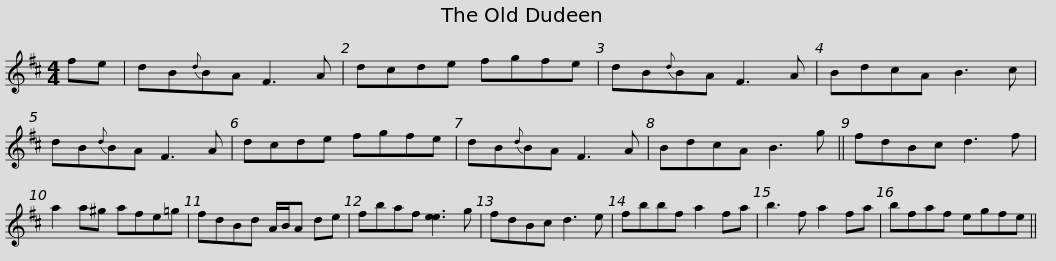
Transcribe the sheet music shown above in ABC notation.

X:1
L:1/8
M:4/4
I:linebreak $
K:Bmin
V:1 treble
V:1
 fe | dB{d}BA F3 A | dcde fgfe | dB{d}BA F3 A | BdcA B3 c | %5
 dB{d}BA F3 A |$ dcde fgfe | dB{d}BA F3 A | BdcA B3 g || fdBc d3 f | %10
 a2 a^g afe=g |$ fdBd A/B/A de | fbaf [ee]3 g | fdBc d3 e | fbbf a2 fa | %15
 b3 f a2 fa | bfaf egfe || %17
